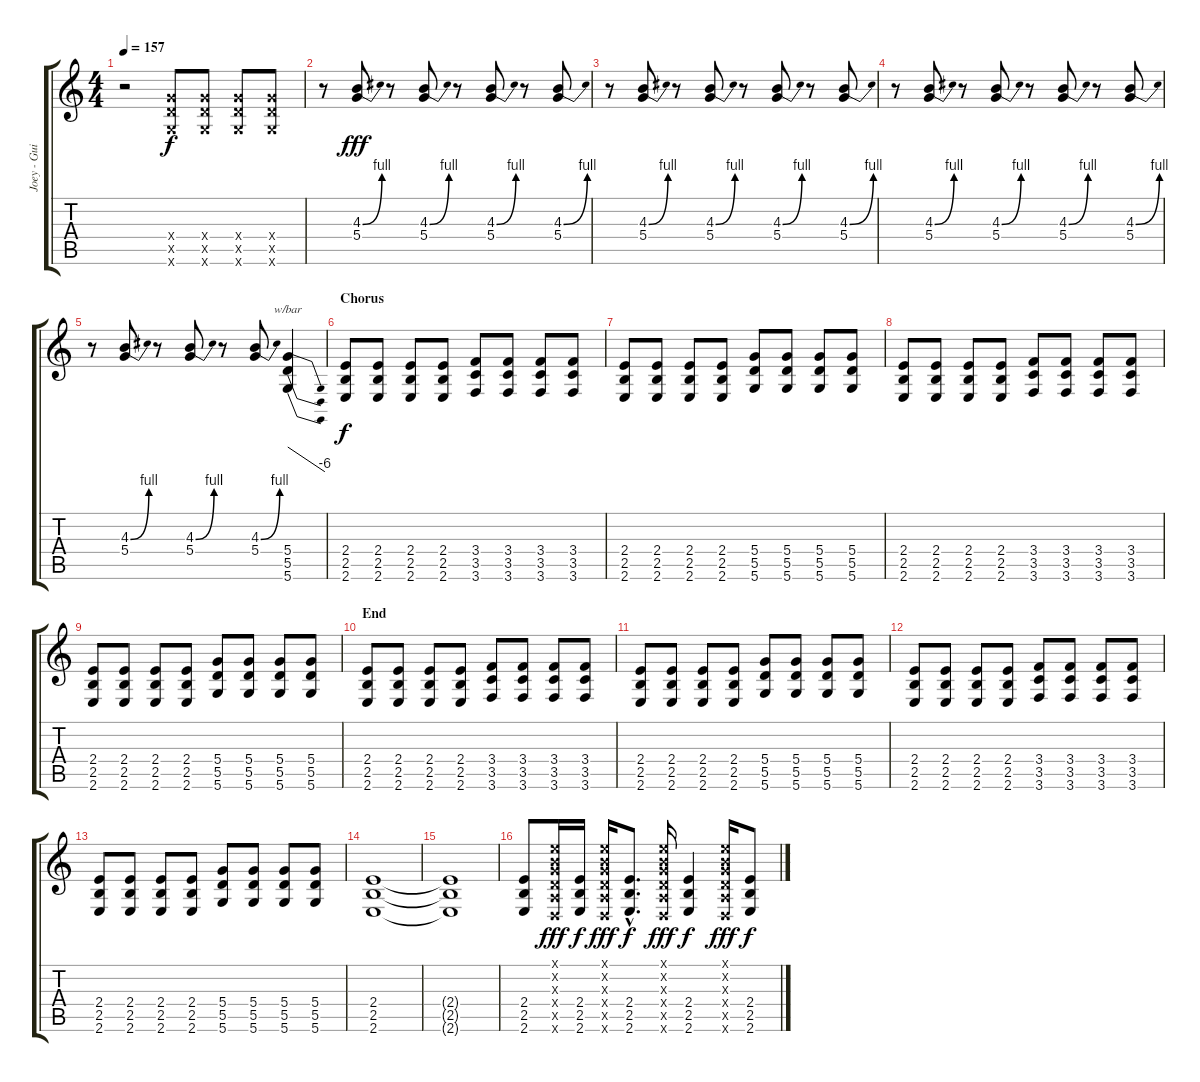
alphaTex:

\track ("Joey - Guitar" "Joey - Gui") {instrument distortionguitar}
\staff {score tabs}
\tuning (E4 B3 G3 D3 A2 D2) {hide}
\ts (4 4)
\tempo 157
\clef g2
\ks c
r.2{dy f} (5.4{x} 5.5{x} 5.6{x}).8{volume 15 instrument electricguitarjazz} (5.4{x} 5.5{x} 5.6{x}).8 (5.4{x} 5.5{x} 5.6{x}).8 (5.4{x} 5.5{x} 5.6{x}).8 |
r.8{volume 15 instrument guitarfretnoise} (4.3{be (bend 0 0 60 4)} 5.4).8{dy fff} r.8 (4.3{be (bend 0 0 60 4)} 5.4).8 r.8 (4.3{be (bend 0 0 60 4)} 5.4).8 r.8 (4.3{be (bend 0 0 60 4)} 5.4).8 |
r.8{volume 15 instrument guitarfretnoise} (4.3{be (bend 0 0 60 4)} 5.4).8 r.8 (4.3{be (bend 0 0 60 4)} 5.4).8 r.8 (4.3{be (bend 0 0 60 4)} 5.4).8 r.8 (4.3{be (bend 0 0 60 4)} 5.4).8 |
r.8{volume 15 instrument guitarfretnoise} (4.3{be (bend 0 0 60 4)} 5.4).8 r.8 (4.3{be (bend 0 0 60 4)} 5.4).8 r.8 (4.3{be (bend 0 0 60 4)} 5.4).8 r.8 (4.3{be (bend 0 0 60 4)} 5.4).8 |
r.8{volume 15 instrument guitarfretnoise} (4.3{be (bend 0 0 60 4)} 5.4).8 r.8 (4.3{be (bend 0 0 60 4)} 5.4).8 r.8 (4.3{be (bend 0 0 60 4)} 5.4).8 (5.4 5.5 5.6).4{tbe (dive default 0 0 60 -24) volume 16 instrument distortionguitar} |
\section ("" "Chorus")
(2.4 2.5 2.6).8{dy f} (2.4 2.5 2.6).8 (2.4 2.5 2.6).8 (2.4 2.5 2.6).8 (3.4 3.5 3.6).8 (3.4 3.5 3.6).8 (3.4 3.5 3.6).8 (3.4 3.5 3.6).8 |
(2.4 2.5 2.6).8 (2.4 2.5 2.6).8 (2.4 2.5 2.6).8 (2.4 2.5 2.6).8 (5.4 5.5 5.6).8 (5.4 5.5 5.6).8 (5.4 5.5 5.6).8 (5.4 5.5 5.6).8 |
(2.4 2.5 2.6).8 (2.4 2.5 2.6).8 (2.4 2.5 2.6).8 (2.4 2.5 2.6).8 (3.4 3.5 3.6).8 (3.4 3.5 3.6).8 (3.4 3.5 3.6).8 (3.4 3.5 3.6).8 |
(2.4 2.5 2.6).8 (2.4 2.5 2.6).8 (2.4 2.5 2.6).8 (2.4 2.5 2.6).8 (5.4 5.5 5.6).8 (5.4 5.5 5.6).8 (5.4 5.5 5.6).8 (5.4 5.5 5.6).8 |
\section ("" "End")
(2.4 2.5 2.6).8 (2.4 2.5 2.6).8 (2.4 2.5 2.6).8 (2.4 2.5 2.6).8 (3.4 3.5 3.6).8 (3.4 3.5 3.6).8 (3.4 3.5 3.6).8 (3.4 3.5 3.6).8 |
(2.4 2.5 2.6).8 (2.4 2.5 2.6).8 (2.4 2.5 2.6).8 (2.4 2.5 2.6).8 (5.4 5.5 5.6).8 (5.4 5.5 5.6).8 (5.4 5.5 5.6).8 (5.4 5.5 5.6).8 |
(2.4 2.5 2.6).8 (2.4 2.5 2.6).8 (2.4 2.5 2.6).8 (2.4 2.5 2.6).8 (3.4 3.5 3.6).8 (3.4 3.5 3.6).8 (3.4 3.5 3.6).8 (3.4 3.5 3.6).8 |
(2.4 2.5 2.6).8 (2.4 2.5 2.6).8 (2.4 2.5 2.6).8 (2.4 2.5 2.6).8 (5.4 5.5 5.6).8 (5.4 5.5 5.6).8 (5.4 5.5 5.6).8 (5.4 5.5 5.6).8 |
(2.4 2.5 2.6).1 |
(2.4{t} 2.5{t} 2.6{t}).1 |
(2.4 2.5 2.6).8{volume 5} (0.1{x} 0.2{x} 0.3{x} 0.4{x} 0.5{x} 0.6{x}).16{dy fff} (2.4 2.5 2.6).16{dy f} (0.1{x} 0.2{x} 0.3{x} 0.4{x} 0.5{x} 0.6{x}).16{dy fff} (2.4{hac} 2.5{hac} 2.6{hac}).8{d dy f} (0.1{x} 0.2{x} 0.3{x} 0.4{x} 0.5{x} 0.6{x}).16{dy fff} (2.4 2.5 2.6).4{dy f} (0.1{x} 0.2{x} 0.3{x} 0.4{x} 0.5{x} 0.6{x}).16{dy fff} (2.4 2.5 2.6).8{dy f}
